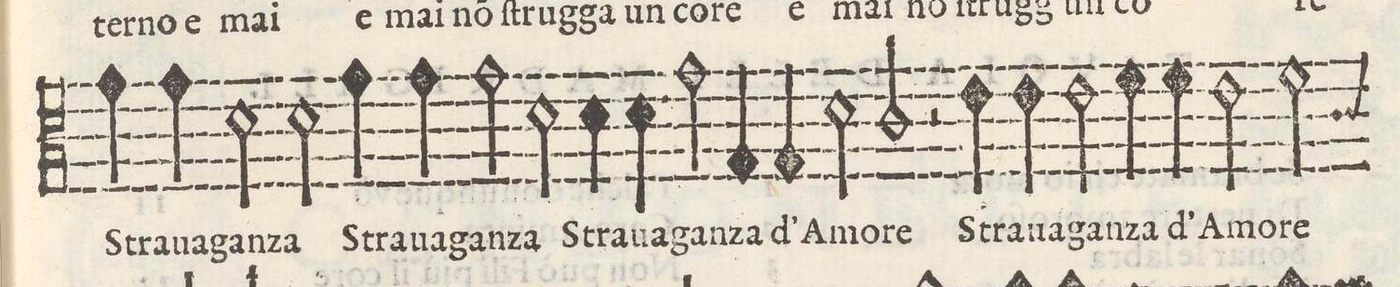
**kern	**text
*I"ALTO	*
*clefC3	*
*k[]	*
*met(C)	*
*M2/1	*
4g\	Stra-
4g\	-ua-
2d\	-gan-
2d\	-za
4g\	Stra-
4g\	-ua-
=43-	=43-
2g\	-gan-
2d\	-za
4d\	Stra-
4d\	-ua-
2g\	-gan-
=44-	=44-
4G/	-za
4G/	d`A-
2d\	-mo-
2c/	-re
2r	.
=45-	=45-
4e\	Stra-
4e\	-ua-
2e\	-gan-
4fny\	-za
4f\	d`A-
2e\	-mo-
=46-	=46-
2f\	-re
*custos:c	*
*-	*-
